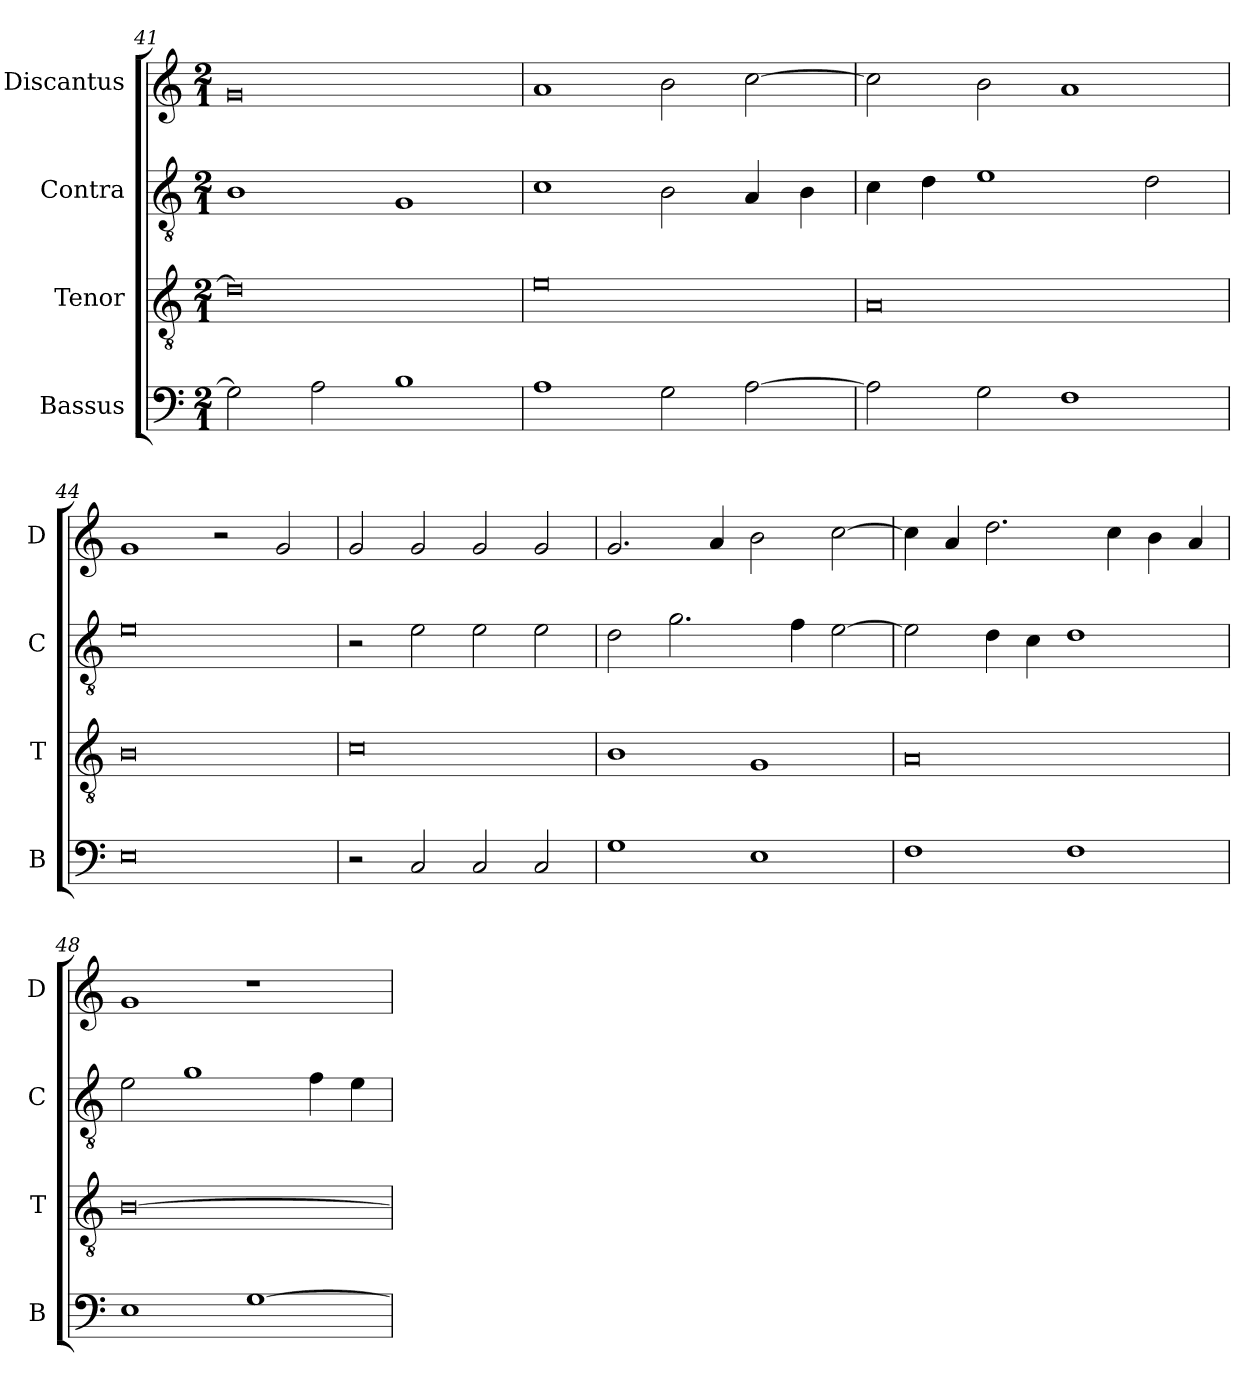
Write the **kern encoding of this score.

**kern	**kern	**kern	**kern
*part4	*part3	*part2	*part1
*staff4	*staff3	*staff2	*staff1
*I"Bassus	*I"Tenor	*I"Contra	*I"Discantus
*I'B	*I'T	*I'C	*I'D
*clefF4	*clefGv2	*clefGv2	*clefG2
*k[]	*k[]	*k[]	*k[]
*M2/1	*M2/1	*M2/1	*M2/1
=41	=41	=41	=41
2G\]	0d]	1B	0g
2A\	.	.	.
1B	.	1G	.
=42	=42	=42	=42
1A	0e	1c	1a
2G\	.	2B\	2b\
[2A\	.	4A/	[2cc\
.	.	4B\	.
=43	=43	=43	=43
2A\]	0A	4c\	2cc\]
.	.	4d\	.
2G\	.	1e	2b\
1F	.	.	1a
.	.	2d\	.
=44	=44	=44	=44
0E	0B	0e	1g
.	.	.	2r
.	.	.	2g/
=45	=45	=45	=45
2r	0c	2r	2g/
2C/	.	2e\	2g/
2C/	.	2e\	2g/
2C/	.	2e\	2g/
=46	=46	=46	=46
1G	1B	2d\	2.g/
.	.	2.g\	.
.	.	.	4a/
1E	1G	.	2b\
.	.	4f\	.
.	.	[2e\	[2cc\
=47	=47	=47	=47
1F	0A	2e\]	4cc\]
.	.	.	4a/
.	.	4d\	2.dd\
.	.	4c\	.
1F	.	1d	.
.	.	.	4cc\
.	.	.	4b\
.	.	.	4a/
=48	=48	=48	=48
1E	[0B	2e\	1g
.	.	1g	.
[1G	.	.	1r
.	.	4f\	.
.	.	4e\	.
=	=	=	=
*-	*-	*-	*-
